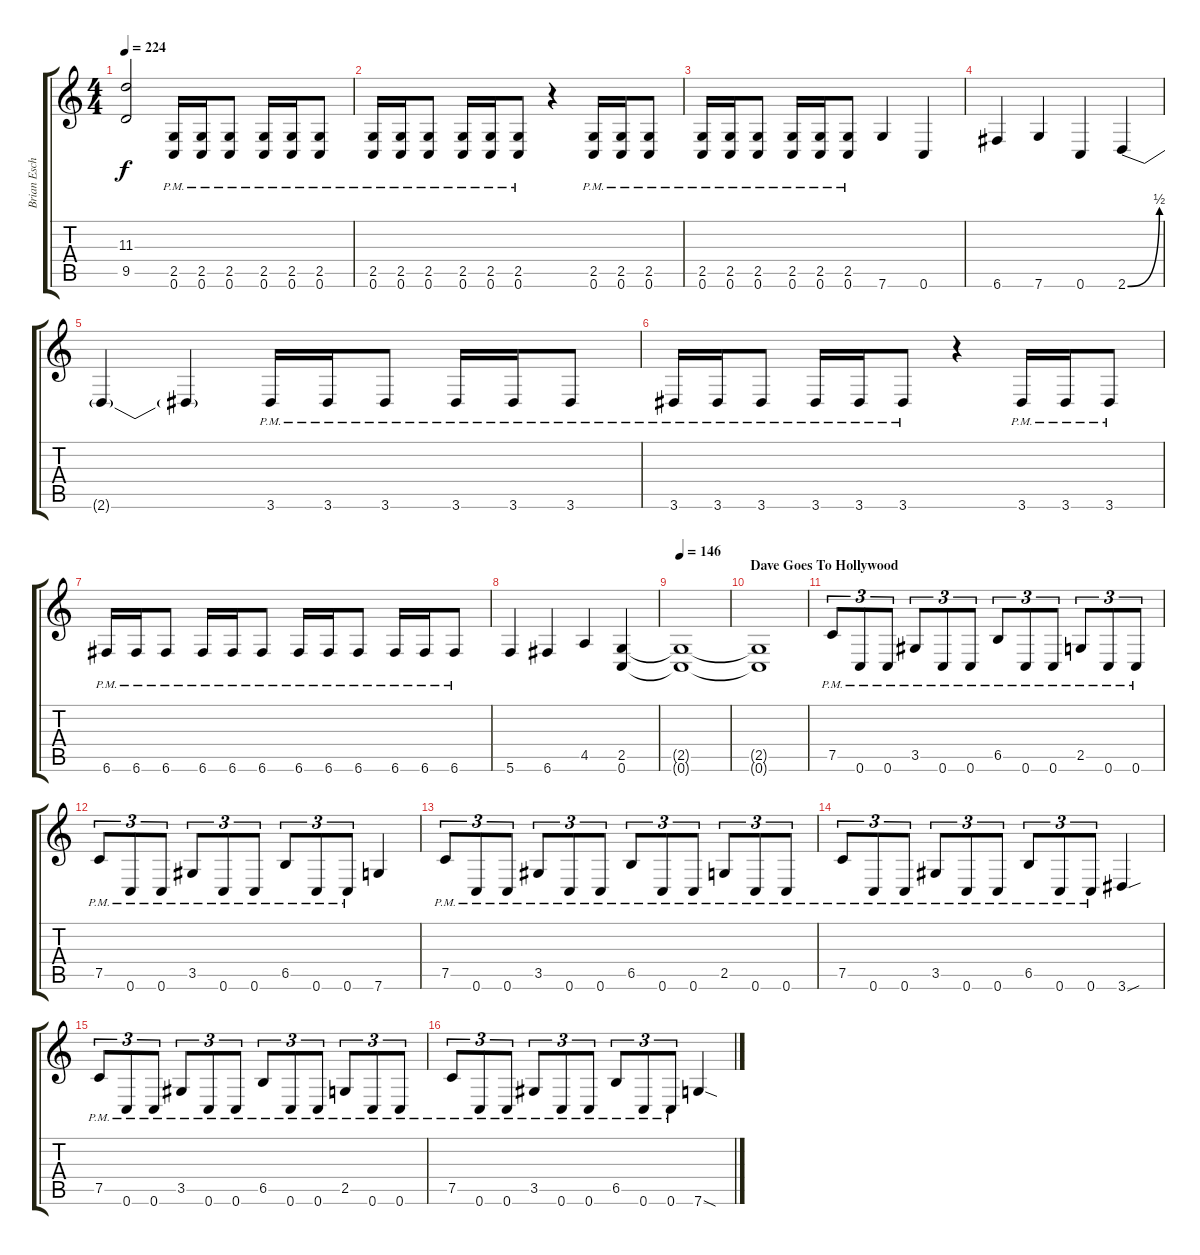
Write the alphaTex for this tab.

\track ("Brian Eschbach (Lead Guitar)" "Brian Esch") {instrument distortionguitar}
\staff {score tabs}
\tuning (C4 G3 Eb3 Bb2 F2 C2) {hide}
\ts (4 4)
\tempo 224
\clef g2
\ks c
(11.3{t} 9.5{t}).2{dy f} (2.5{pm} 0.6{pm}).16 (2.5{pm} 0.6{pm}).16 (2.5{pm} 0.6{pm}).8 (2.5{pm} 0.6{pm}).16 (2.5{pm} 0.6{pm}).16 (2.5{pm} 0.6{pm}).8 |
(2.5{pm} 0.6{pm}).16 (2.5{pm} 0.6{pm}).16 (2.5{pm} 0.6{pm}).8 (2.5{pm} 0.6{pm}).16 (2.5{pm} 0.6{pm}).16 (2.5{pm} 0.6{pm}).8 r.4 (2.5{pm} 0.6{pm}).16 (2.5{pm} 0.6{pm}).16 (2.5{pm} 0.6{pm}).8 |
(2.5{pm} 0.6{pm}).16 (2.5{pm} 0.6{pm}).16 (2.5{pm} 0.6{pm}).8 (2.5{pm} 0.6{pm}).16 (2.5{pm} 0.6{pm}).16 (2.5{pm} 0.6{pm}).8 7.6.4 0.6.4 |
6.6.4 7.6.4 0.6.4 2.6{be (bend 0 0 60 2)}.4 |
2.6{t}.4 2.6{t}.4 3.6{pm}.16 3.6{pm}.16 3.6{pm}.8 3.6{pm}.16 3.6{pm}.16 3.6{pm}.8 |
3.6{pm}.16 3.6{pm}.16 3.6{pm}.8 3.6{pm}.16 3.6{pm}.16 3.6{pm}.8 r.4 3.6{pm}.16 3.6{pm}.16 3.6{pm}.8 |
6.6{pm}.16 6.6{pm}.16 6.6{pm}.8 6.6{pm}.16 6.6{pm}.16 6.6{pm}.8 6.6{pm}.16 6.6{pm}.16 6.6{pm}.8 6.6{pm}.16 6.6{pm}.16 6.6{pm}.8 |
5.6.4 6.6.4 4.5.4 (2.5 0.6).4 |
\tempo 146
(2.5{t} 0.6{t}).1{balance 0} |
\section ("" "Dave Goes To Hollywood")
(2.5{t} 0.6{t}).1 |
7.5{pm}.8{tu (3 2)} 0.6{pm}.8{tu (3 2)} 0.6{pm}.8{tu (3 2)} 3.5{pm}.8{tu (3 2)} 0.6{pm}.8{tu (3 2)} 0.6{pm}.8{tu (3 2)} 6.5{pm}.8{tu (3 2)} 0.6{pm}.8{tu (3 2)} 0.6{pm}.8{tu (3 2)} 2.5{pm}.8{tu (3 2)} 0.6{pm}.8{tu (3 2)} 0.6{pm}.8{tu (3 2)} |
7.5{pm}.8{tu (3 2)} 0.6{pm}.8{tu (3 2)} 0.6{pm}.8{tu (3 2)} 3.5{pm}.8{tu (3 2)} 0.6{pm}.8{tu (3 2)} 0.6{pm}.8{tu (3 2)} 6.5{pm}.8{tu (3 2)} 0.6{pm}.8{tu (3 2)} 0.6{pm}.8{tu (3 2)} 7.6.4 |
7.5{pm}.8{tu (3 2)} 0.6{pm}.8{tu (3 2)} 0.6{pm}.8{tu (3 2)} 3.5{pm}.8{tu (3 2)} 0.6{pm}.8{tu (3 2)} 0.6{pm}.8{tu (3 2)} 6.5{pm}.8{tu (3 2)} 0.6{pm}.8{tu (3 2)} 0.6{pm}.8{tu (3 2)} 2.5{pm}.8{tu (3 2)} 0.6{pm}.8{tu (3 2)} 0.6{pm}.8{tu (3 2)} |
7.5{pm}.8{tu (3 2)} 0.6{pm}.8{tu (3 2)} 0.6{pm}.8{tu (3 2)} 3.5{pm}.8{tu (3 2)} 0.6{pm}.8{tu (3 2)} 0.6{pm}.8{tu (3 2)} 6.5{pm}.8{tu (3 2)} 0.6{pm}.8{tu (3 2)} 0.6{pm}.8{tu (3 2)} 3.6{sou}.4 |
7.5{pm}.8{tu (3 2)} 0.6{pm}.8{tu (3 2)} 0.6{pm}.8{tu (3 2)} 3.5{pm}.8{tu (3 2)} 0.6{pm}.8{tu (3 2)} 0.6{pm}.8{tu (3 2)} 6.5{pm}.8{tu (3 2)} 0.6{pm}.8{tu (3 2)} 0.6{pm}.8{tu (3 2)} 2.5{pm}.8{tu (3 2)} 0.6{pm}.8{tu (3 2)} 0.6{pm}.8{tu (3 2)} |
7.5{pm}.8{tu (3 2)} 0.6{pm}.8{tu (3 2)} 0.6{pm}.8{tu (3 2)} 3.5{pm}.8{tu (3 2)} 0.6{pm}.8{tu (3 2)} 0.6{pm}.8{tu (3 2)} 6.5{pm}.8{tu (3 2)} 0.6{pm}.8{tu (3 2)} 0.6{pm}.8{tu (3 2)} 7.6{sod}.4
